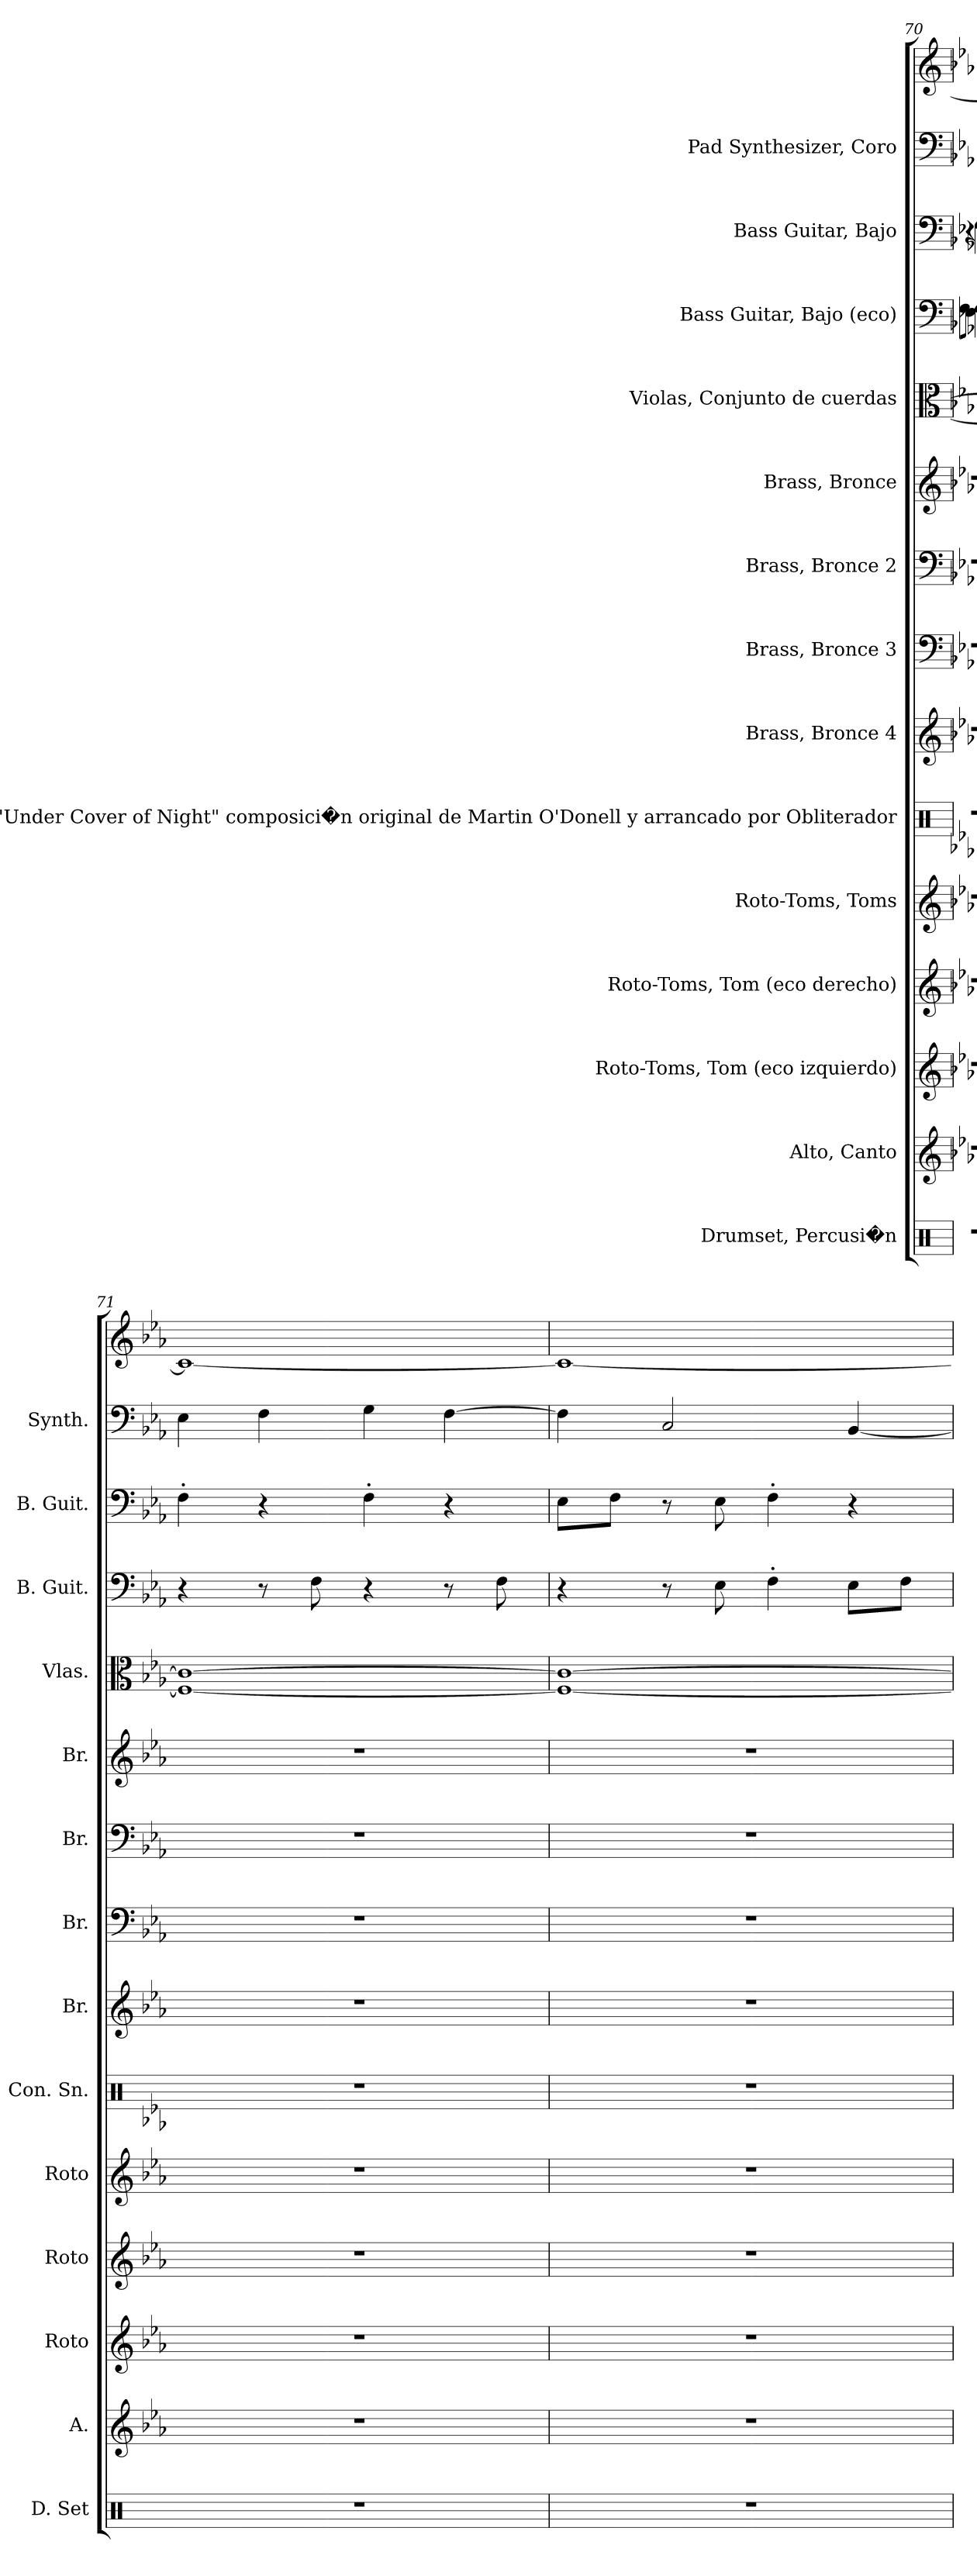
**kern	**kern	**kern	**kern	**kern	**kern	**kern	**kern	**kern	**kern	**kern	**kern	**kern	**kern	**kern
*part14	*part13	*part12	*part11	*part10	*part9	*part8	*part7	*part6	*part5	*part4	*part3	*part2	*part1	*part1
*staff15	*staff14	*staff13	*staff12	*staff11	*staff10	*staff9	*staff8	*staff7	*staff6	*staff5	*staff4	*staff3	*staff2	*staff1
*I"Drumset, Percusi�n	*I"Alto, Canto	*I"Roto-Toms, Tom (eco izquierdo)	*I"Roto-Toms, Tom (eco derecho)	*I"Roto-Toms, Toms	*I"Concert Snare Drum, &quot;Under Cover of Night&quot; composici�n original de Martin O'Donell y arrancado por Obliterador	*I"Brass, Bronce 4	*I"Brass, Bronce 3	*I"Brass, Bronce 2	*I"Brass, Bronce	*I"Violas, Conjunto de cuerdas	*I"Bass Guitar, Bajo (eco)	*I"Bass Guitar, Bajo	*I"Pad Synthesizer, Coro	*
*I'D. Set	*I'A.	*I'Roto	*I'Roto	*I'Roto	*I'Con. Sn.	*I'Br.	*I'Br.	*I'Br.	*I'Br.	*I'Vlas.	*I'B. Guit.	*I'B. Guit.	*I'Synth.	*
*clefX	*clefG2	*clefG2	*clefG2	*clefG2	*clefX	*clefG2	*clefF4	*clefF4	*clefG2	*clefC3	*clefF4	*clefF4	*clefF4	*clefG2
*	*	*	*	*	*	*	*	*	*	*	*ITrd7c12	*ITrd7c12	*	*
*k[]	*k[b-e-a-]	*k[b-e-a-]	*k[b-e-a-]	*k[b-e-a-]	*k[b-e-a-]	*k[b-e-a-]	*k[b-e-a-]	*k[b-e-a-]	*k[b-e-a-]	*k[b-e-a-]	*k[b-e-a-]	*k[b-e-a-]	*k[b-e-a-]	*k[b-e-a-]
*M4/4	*M4/4	*M4/4	*M4/4	*M4/4	*M4/4	*M4/4	*M4/4	*M4/4	*M4/4	*M4/4	*M4/4	*M4/4	*M4/4	*M4/4
=70	=70	=70	=70	=70	=70	=70	=70	=70	=70	=70	=70	=70	=70	=70
1r	1r	1r	1r	1r	1r	1r	1r	1r	1r	1F_ 1c_	4r	8EE-\L	1F]	1c_
.	.	.	.	.	.	.	.	.	.	.	.	8FF\J	.	.
.	.	.	.	.	.	.	.	.	.	.	8r	8r	.	.
.	.	.	.	.	.	.	.	.	.	.	8EE-\	8EE-\	.	.
.	.	.	.	.	.	.	.	.	.	.	4FF'\	4FF'\	.	.
.	.	.	.	.	.	.	.	.	.	.	8EE-\L	4r	.	.
.	.	.	.	.	.	.	.	.	.	.	8FF\J	.	.	.
=71	=71	=71	=71	=71	=71	=71	=71	=71	=71	=71	=71	=71	=71	=71
1r	1r	1r	1r	1r	1r	1r	1r	1r	1r	1F_ 1c_	4r	4FF'\	4E-\	1c_
.	.	.	.	.	.	.	.	.	.	.	8r	4r	4F\	.
.	.	.	.	.	.	.	.	.	.	.	8FF\	.	.	.
.	.	.	.	.	.	.	.	.	.	.	4r	4FF'\	4G\	.
.	.	.	.	.	.	.	.	.	.	.	8r	4r	[4F\	.
.	.	.	.	.	.	.	.	.	.	.	8FF\	.	.	.
!!LO:PB:g=z
=72	=72	=72	=72	=72	=72	=72	=72	=72	=72	=72	=72	=72	=72	=72
1r	1r	1r	1r	1r	1r	1r	1r	1r	1r	1F_ 1c_	4r	8EE-\L	4F\]	1c_
.	.	.	.	.	.	.	.	.	.	.	.	8FF\J	.	.
.	.	.	.	.	.	.	.	.	.	.	8r	8r	2C/	.
.	.	.	.	.	.	.	.	.	.	.	8EE-\	8EE-\	.	.
.	.	.	.	.	.	.	.	.	.	.	4FF'\	4FF'\	.	.
.	.	.	.	.	.	.	.	.	.	.	8EE-\L	4r	[4BB-/	.
.	.	.	.	.	.	.	.	.	.	.	8FF\J	.	.	.
=	=	=	=	=	=	=	=	=	=	=	=	=	=	=
*-	*-	*-	*-	*-	*-	*-	*-	*-	*-	*-	*-	*-	*-	*-
